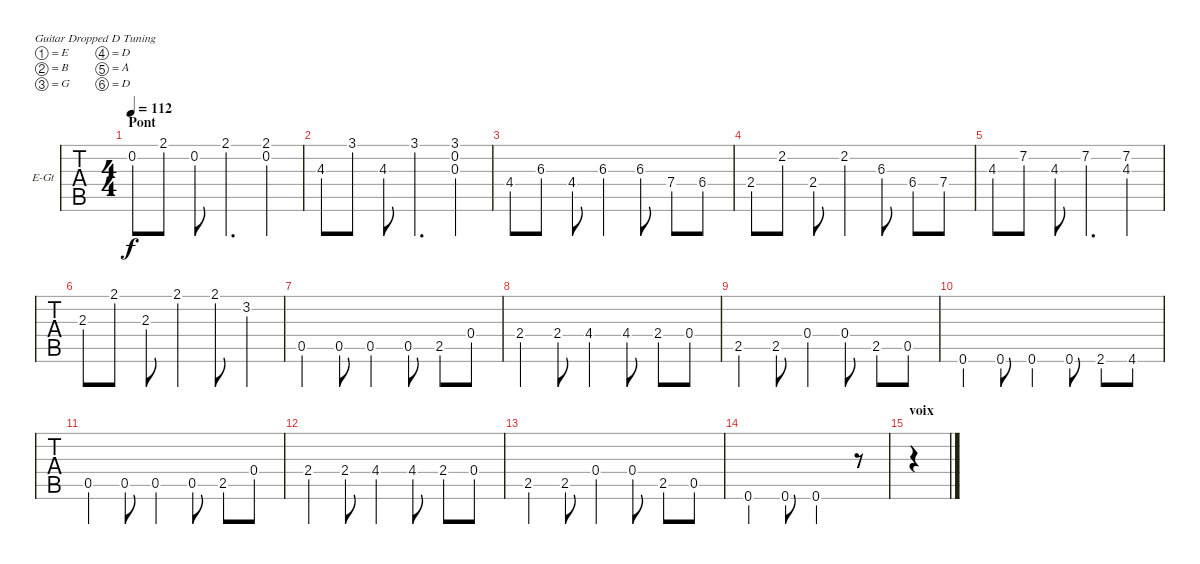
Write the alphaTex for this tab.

\defaultSystemsLayout 4
\bracketExtendMode groupsimilarinstruments
\firstSystemTrackNameOrientation horizontal
\otherSystemsTrackNameOrientation horizontal
\track ("melody gtr" "E-Gt") {instrument electricguitarclean}
\staff {tabs}
\tuning (E4 B3 G3 D3 A2 D2)
\ts (4 4)
\section ("" "Pont")
\tempo 112
\clef g2
\ks c
0.2.8{dy f} 2.1.8 0.2.8 2.1.4{d} (0.2 2.1).4 |
4.3.8 3.1.8 4.3.8 3.1.4{d} (0.2 3.1 0.3).4 |
4.4.8 6.3.8 4.4.8 6.3.4 6.3.8 7.4.8 6.4.8 |
2.4.8 2.2.8 2.4.8 2.2.4 6.3.8 6.4.8 7.4.8 |
4.3.8 7.2.8 4.3.8 7.2.4{d} (4.3 7.2).4 |
2.3.8 2.1.8 2.3.8 2.1.4 2.1.8 3.2.4 |
0.5.4 0.5.8 0.5.4 0.5.8 2.5.8 0.4.8 |
2.4.4 2.4.8 4.4.4 4.4.8 2.4.8 0.4.8 |
2.5.4 2.5.8 0.4.4 0.4.8 2.5.8 0.5.8 |
0.6.4 0.6.8 0.6.4 0.6.8 2.6.8 4.6.8 |
0.5.4 0.5.8 0.5.4 0.5.8 2.5.8 0.4.8 |
2.4.4 2.4.8 4.4.4 4.4.8 2.4.8 0.4.8 |
2.5.4 2.5.8 0.4.4 0.4.8 2.5.8 0.5.8 |
0.6.4 0.6.8 0.6.2 r.8 |
\section ("" "voix")
